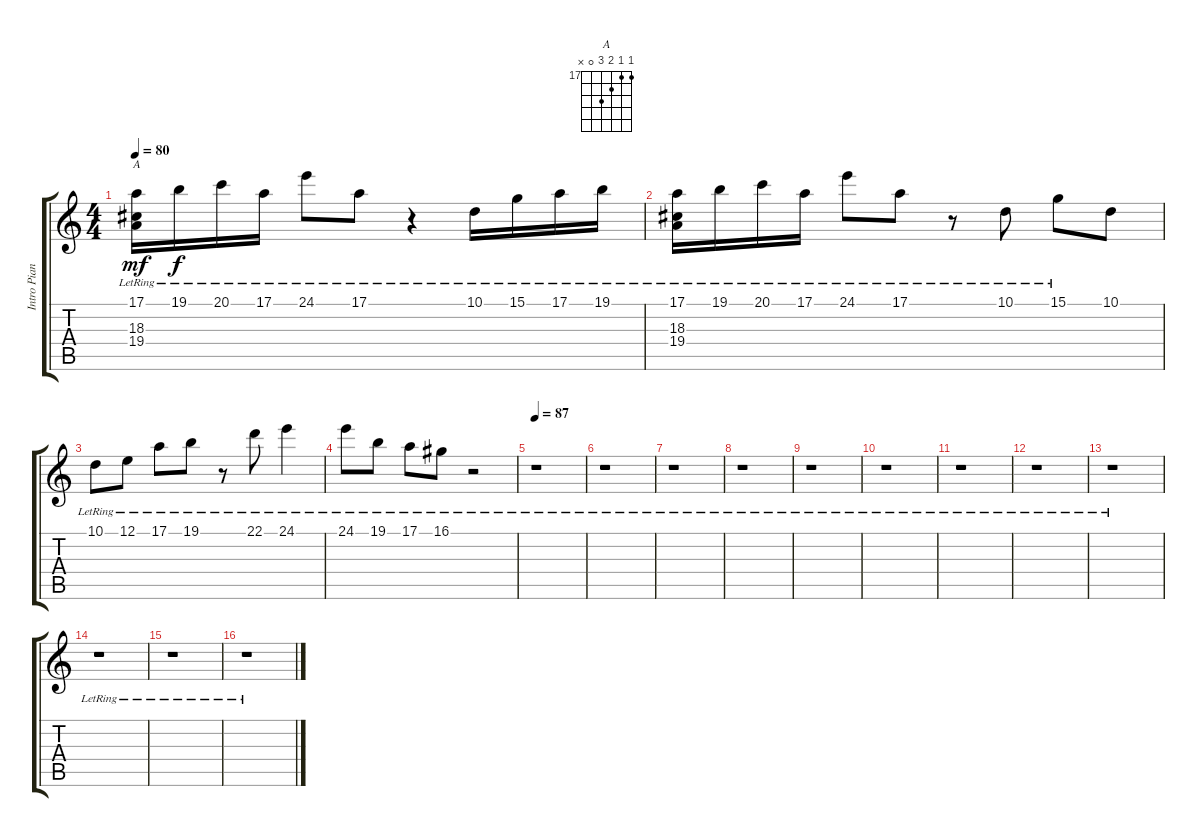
\track ("Intro Piano" "Intro Pian") {instrument brightacousticpiano}
\staff {score tabs}
\tuning (E4 B3 G3 D3 A2 E2) {hide}
\chord ("A" 17 17 18 19 0 x) {firstfret 17}
\ts (4 4)
\tempo 80
\clef g2
\ks c
(17.1{lr} 18.3 19.4{lr}).16{ch "A" dy mf instrument brightacousticpiano} 19.1{lr}.16{dy f} 20.1{lr}.16 17.1{lr}.16 24.1{lr}.8 17.1{lr}.8 r.4 10.1{lr}.16 15.1{lr}.16 17.1{lr}.16 19.1{lr}.16 |
(17.1{lr} 18.3{lr} 19.4{lr}).16 19.1{lr}.16 20.1{lr}.16 17.1{lr}.16 24.1{lr}.8 17.1{lr}.8 r.8 10.1{lr}.8 15.1{lr}.8 10.1.8 |
10.1{lr}.8 12.1{lr}.8 17.1{lr}.8 19.1{lr}.8 r.8 22.1{lr}.8 24.1{lr}.4 |
24.1{lr}.8 19.1{lr}.8 17.1{lr}.8 16.1{lr}.8 r.2 |
\tempo 87
r.1 |
r.1 |
r.1 |
r.1 |
r.1 |
r.1 |
r.1 |
r.1 |
r.1 |
r.1 |
r.1 |
r.1
